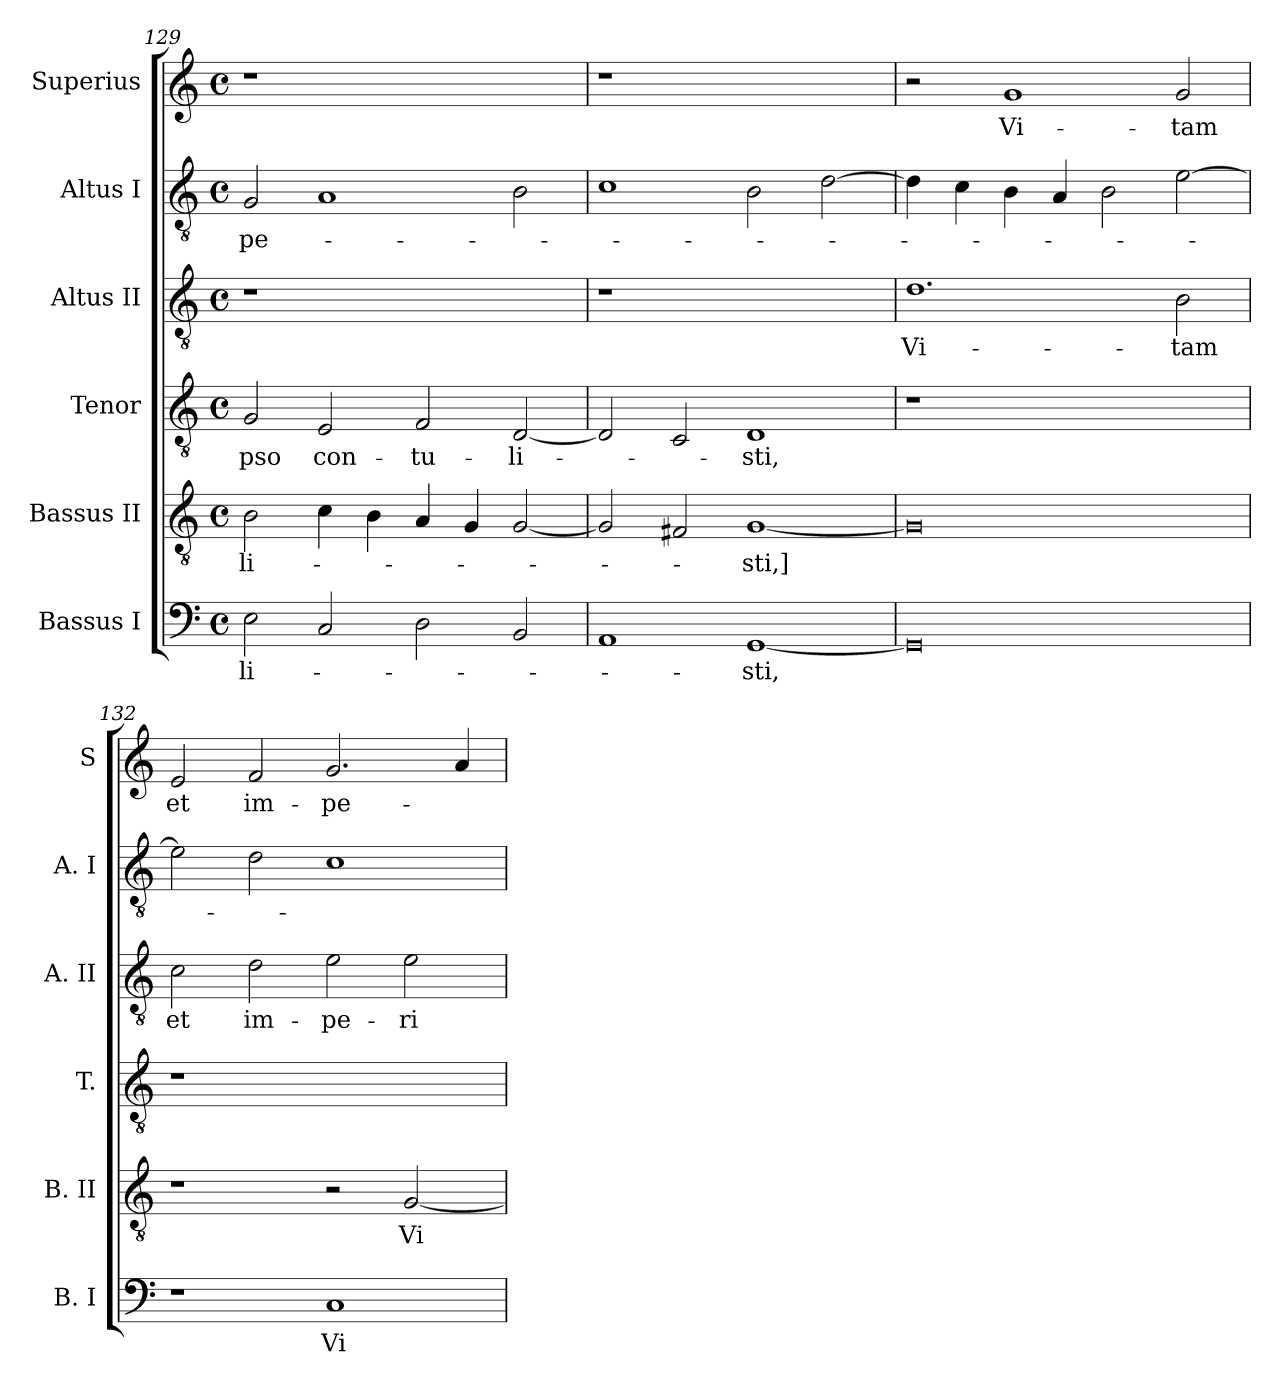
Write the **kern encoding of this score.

**kern	**text	**kern	**text	**kern	**text	**kern	**text	**kern	**text	**kern	**text
*part6	*part6	*part5	*part5	*part4	*part4	*part3	*part3	*part2	*part2	*part1	*part1
*staff6	*staff6	*staff5	*staff5	*staff4	*staff4	*staff3	*staff3	*staff2	*staff2	*staff1	*staff1
*I"Bassus I	*	*I"Bassus II	*	*I"Tenor	*	*I"Altus II	*	*I"Altus I	*	*I"Superius	*
*I'B. I	*	*I'B. II	*	*I'T.	*	*I'A. II	*	*I'A. I	*	*I'S	*
*clefF4	*	*clefGv2	*	*clefGv2	*	*clefGv2	*	*clefGv2	*	*clefG2	*
*	*	*ITrd7c12	*	*ITrd7c12	*	*ITrd7c12	*	*ITrd7c12	*	*	*
*k[]	*	*k[]	*	*k[]	*	*k[]	*	*k[]	*	*k[]	*
*C:	*	*C:	*	*C:	*	*C:	*	*C:	*	*C:	*
*M4/4	*	*M4/4	*	*M4/4	*	*M4/4	*	*M4/4	*	*M4/4	*
*met(c)	*	*met(c)	*	*met(c)	*	*met(c)	*	*met(c)	*	*met(c)	*
=129	=129	=129	=129	=129	=129	=129	=129	=129	=129	=129	=129
!	!LO:LY:b:color=#000000	!	!	!	!	!	!	!	!	!	!
!	!	!	!LO:LY:b:color=#000000	!	!	!	!	!	!	!	!
!	!	!	!	!	!LO:LY:b:color=#000000	!LO:N:vis=1	!	!	!	!	!
!	!	!	!	!	!	!	!	!	!LO:LY:b:color=#000000	!LO:N:vis=1	!
2Ei\	-li-	2BBi\	-li-	2GGi/	-pso	1r	.	2GGi/	-pe-	1r	.
!	!	!	!	!	!LO:LY:b:color=#000000	!	!	!	!	!	!
2Ci/	.	4Ci\	.	2EEi/	con-	.	.	1AAi	.	.	.
.	.	4BBi\	.	.	.	.	.	.	.	.	.
!	!	!	!	!	!LO:LY:b:color=#000000	!	!	!	!	!	!
2Di\	.	4AAi/	.	2FFi/	-tu-	1ryy	.	.	.	1ryy	.
.	.	4GGi/	.	.	.	.	.	.	.	.	.
!	!	!	!	!	!LO:LY:b:color=#000000	!	!	!	!	!	!
2BBi/	.	[<2GGi/	.	[<2DDi/	-li-	.	.	2BBi\	.	.	.
=130	=130	=130	=130	=130	=130	=130	=130	=130	=130	=130	=130
!	!	!	!	!	!	!LO:N:vis=1	!	!	!	!LO:N:vis=1	!
1AAi	.	2GGi/]	.	2DDi/]	.	1r	.	1Ci	.	1r	.
.	.	2FF#Xi/	.	2CCi/	.	.	.	.	.	.	.
!	!LO:LY:b:color=#000000	!	!	!	!	!	!	!	!	!	!
!	!	!	!LO:LY:b:color=#000000	!	!	!	!	!	!	!	!
!	!	!	!	!	!LO:LY:b:color=#000000	!	!	!	!	!	!
[<1GGi	-sti,	[<1GGi	-sti,]	1DDi	-sti,	1ryy	.	2BBi\	.	1ryy	.
.	.	.	.	.	.	.	.	[>2Di\	.	.	.
=131	=131	=131	=131	=131	=131	=131	=131	=131	=131	=131	=131
!	!	!	!	!LO:N:vis=1	!	!	!	!	!	!	!
!	!	!	!	!	!	!	!LO:LY:b:color=#000000	!	!	!	!
0GGi]	.	0GGi]	.	1r	.	1.Di	Vi-	4Di\]	.	2r	.
.	.	.	.	.	.	.	.	4Ci\	.	.	.
!	!	!	!	!	!	!	!	!	!	!	!LO:LY:b:color=#000000
.	.	.	.	.	.	.	.	4BBi\	.	1gi	Vi-
.	.	.	.	.	.	.	.	4AAi/	.	.	.
.	.	.	.	1ryy	.	.	.	2BBi\	.	.	.
!	!	!	!	!	!	!	!LO:LY:b:color=#000000	!	!	!	!
!	!	!	!	!	!	!	!	!	!	!	!LO:LY:b:color=#000000
.	.	.	.	.	.	2BBi\	-tam	[>2Ei\	.	2gi/	-tam
!!LO:LB:g=z
=132	=132	=132	=132	=132	=132	=132	=132	=132	=132	=132	=132
!	!	!	!	!LO:N:vis=1	!	!	!	!	!	!	!
!	!	!	!	!	!	!	!LO:LY:b:color=#000000	!	!	!	!
!	!	!	!	!	!	!	!	!	!	!	!LO:LY:b:color=#000000
1r	.	1r	.	1r	.	2Ci\	et	2Ei\]	.	2ei/	et
!	!	!	!	!	!	!	!LO:LY:b:color=#000000	!	!	!	!
!	!	!	!	!	!	!	!	!	!	!	!LO:LY:b:color=#000000
.	.	.	.	.	.	2Di\	im-	2Di\	.	2fi/	im-
!	!LO:LY:b:color=#000000	!	!	!	!	!	!	!	!	!	!
!	!	!	!	!	!	!	!LO:LY:b:color=#000000	!	!	!	!
!	!	!	!	!	!	!	!	!	!	!	!LO:LY:b:color=#000000
1Ci	Vi-	2r	.	1ryy	.	2Ei\	-pe-	1Ci	.	2.gi/	-pe-
!	!	!	!LO:LY:b:color=#000000	!	!	!	!	!	!	!	!
!	!	!	!	!	!	!	!LO:LY:b:color=#000000	!	!	!	!
.	.	[<2GGi/	Vi-	.	.	2Ei\	-ri-	.	.	.	.
.	.	.	.	.	.	.	.	.	.	4ai/	.
=	=	=	=	=	=	=	=	=	=	=	=
*-	*-	*-	*-	*-	*-	*-	*-	*-	*-	*-	*-
